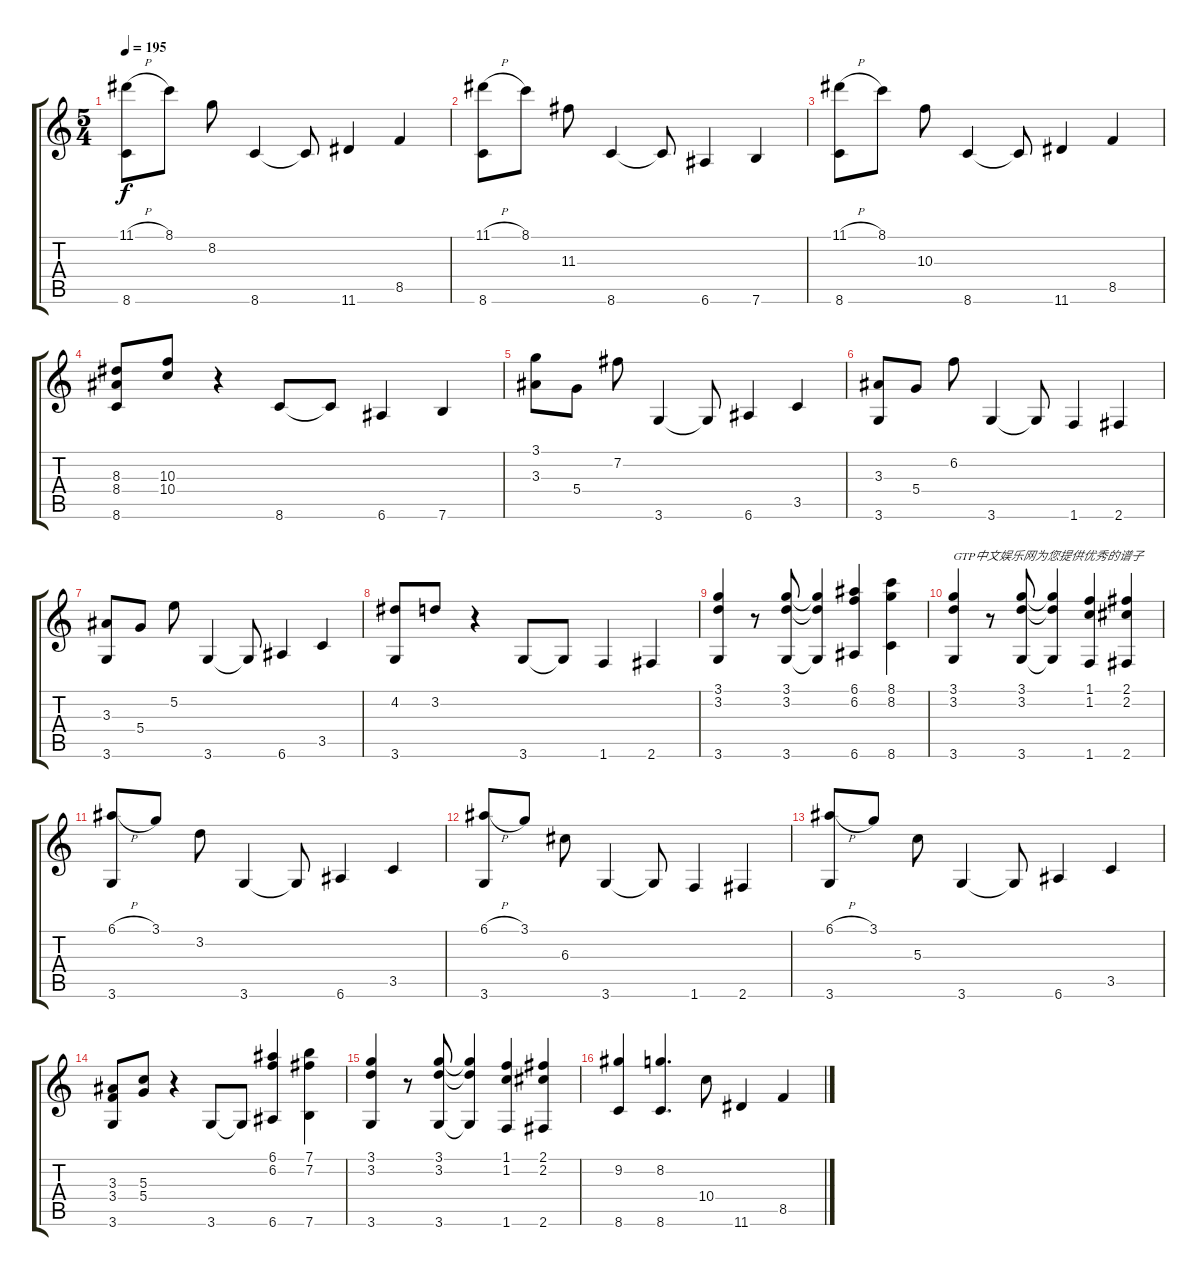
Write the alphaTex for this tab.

\track "" {instrument overdrivenguitar}
\staff {score tabs}
\tuning (E4 B3 G3 D3 A2 E2) {hide}
\ts (5 4)
\tempo 195
\clef g2
\ks c
(11.1{h} 8.6).8{dy f} 8.1.8 8.2.8 8.6.4 8.6{t}.8 11.6.4 8.5.4 |
(11.1{h} 8.6).8 8.1.8 11.3.8 8.6.4 8.6{t}.8 6.6.4 7.6.4 |
(11.1{h} 8.6).8 8.1.8 10.3.8 8.6.4 8.6{t}.8 11.6.4 8.5.4 |
(8.3 8.4 8.6).8 (10.3 10.4).8 r.4 8.6.8 8.6{t}.8 6.6.4 7.6.4 |
(3.1 3.3).8 5.4.8 7.2.8 3.6.4 3.6{t}.8 6.6.4 3.5.4 |
(3.3 3.6).8 5.4.8 6.2.8 3.6.4 3.6{t}.8 1.6.4 2.6.4 |
(3.3 3.6).8 5.4.8 5.2.8 3.6.4 3.6{t}.8 6.6.4 3.5.4 |
(4.2 3.6).8 3.2.8 r.4 3.6.8 3.6{t}.8 1.6.4 2.6.4 |
(3.1 3.2 3.6).4 r.8 (3.1 3.2 3.6).8 (3.1{t} 3.2{t} 3.6{t}).4 (6.1 6.2 6.6).4 (8.1 8.2 8.6).4 |
(3.1 3.2 3.6).4{txt "GTP中文娱乐网为您提供优秀的谱子"} r.8 (3.1 3.2 3.6).8 (3.1{t} 3.2{t} 3.6{t}).4 (1.1 1.2 1.6).4 (2.1 2.2 2.6).4 |
(6.1{h} 3.6).8 3.1.8 3.2.8 3.6.4 3.6{t}.8 6.6.4 3.5.4 |
(6.1{h} 3.6).8 3.1.8 6.3.8 3.6.4 3.6{t}.8 1.6.4 2.6.4 |
(6.1{h} 3.6).8 3.1.8 5.3.8 3.6.4 3.6{t}.8 6.6.4 3.5.4 |
(3.3 3.4 3.6).8 (5.3 5.4).8 r.4 3.6.8 3.6{t}.8 (6.1 6.2 6.6).4 (7.1 7.2 7.6).4 |
(3.1 3.2 3.6).4 r.8 (3.1 3.2 3.6).8 (3.1{t} 3.2{t} 3.6{t}).4 (1.1 1.2 1.6).4 (2.1 2.2 2.6).4 |
(9.2 8.6).4 (8.2 8.6).4{d} 10.4.8 11.6.4 8.5.4
